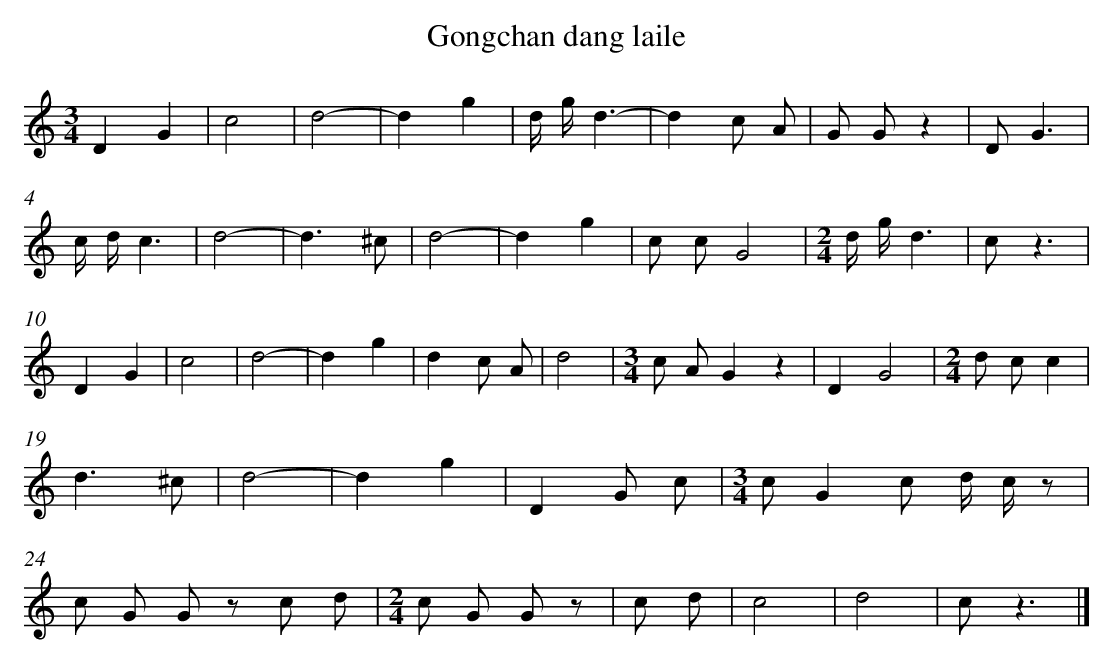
X:1
T: Gongchan dang laile
L: 1/8
M: 3/4
K: C
D2G2 [I:setbarnb 1]|
c4 |
d4- |
d2g2 |
d/ g/d3- |
d2c A |
G Gz2 |
DG3 |
c/ d/c3 |
d4- |
d3^c |
d4- |
d2g2 |
c cG4 |
[M:2/4]d/ g/d3 |
cz3 |
D2G2 |
c4 |
d4- |
d2g2 |
d2c A |
d4 |
[M:3/4]c AG2z2 |
D2G4 |
[M:2/4]d cc2 |
d3^c |
d4- |
d2g2 |
D2G c |
[M:3/4]cG2c d/ c/ z |
c G G z c d |
[M:2/4]c G G z |
c d |
c4 |
d4 |
cz3 |]
